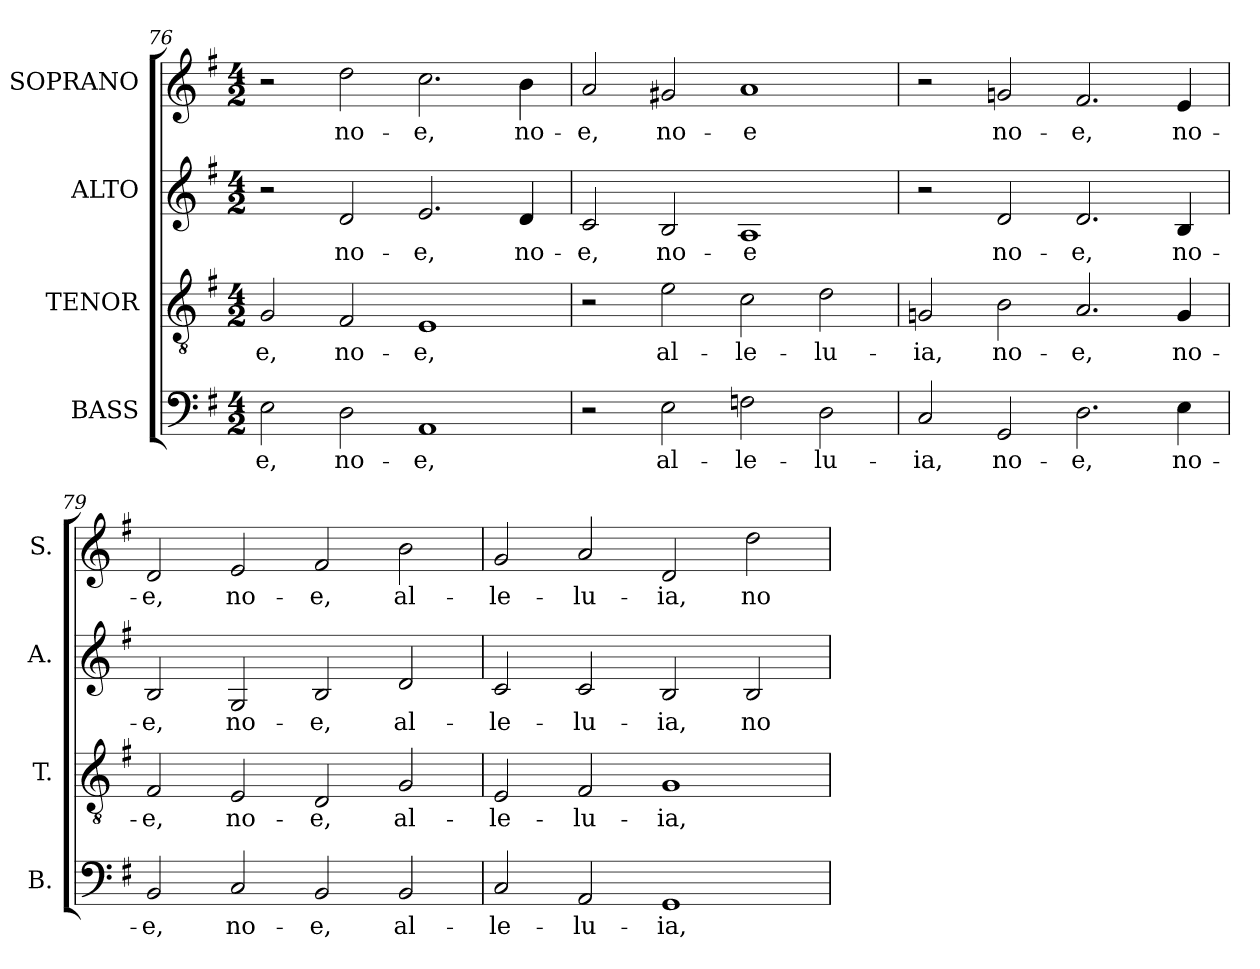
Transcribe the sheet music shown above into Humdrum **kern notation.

**kern	**text	**kern	**text	**kern	**text	**kern	**text
*part4	*part4	*part3	*part3	*part2	*part2	*part1	*part1
*staff4	*staff4	*staff3	*staff3	*staff2	*staff2	*staff1	*staff1
*I"BASS	*	*I"TENOR	*	*I"ALTO	*	*I"SOPRANO	*
*I'B.	*	*I'T.	*	*I'A.	*	*I'S.	*
*clefF4	*	*clefGv2	*	*clefG2	*	*clefG2	*
*	*	*ITrd7c12	*	*	*	*	*
*k[f#]	*	*k[f#]	*	*k[f#]	*	*k[f#]	*
*G:	*	*G:	*	*G:	*	*G:	*
*M4/2	*	*M4/2	*	*M4/2	*	*M4/2	*
=76	=76	=76	=76	=76	=76	=76	=76
!	!LO:LY:b:color=#000000	!	!	!	!	!	!
!	!	!	!LO:LY:b:color=#000000	!	!	!	!
2Ei\	-e,	2GGi/	-e,	2r	.	2r	.
!	!LO:LY:b:color=#000000	!	!	!	!	!	!
!	!	!	!LO:LY:b:color=#000000	!	!	!	!
!	!	!	!	!	!LO:LY:b:color=#000000	!	!
!	!	!	!	!	!	!	!LO:LY:b:color=#000000
2Di\	no-	2FF#i/	no-	2di/	no-	2ddi\	no-
!	!LO:LY:b:color=#000000	!	!	!	!	!	!
!	!	!	!LO:LY:b:color=#000000	!	!	!	!
!	!	!	!	!	!LO:LY:b:color=#000000	!	!
!	!	!	!	!	!	!	!LO:LY:b:color=#000000
1AAi	-e,	1EEi	-e,	2.ei/	-e,	2.cci\	-e,
!	!	!	!	!	!LO:LY:b:color=#000000	!	!
!	!	!	!	!	!	!	!LO:LY:b:color=#000000
.	.	.	.	4di/	no-	4bi\	no-
=77	=77	=77	=77	=77	=77	=77	=77
!	!	!	!	!	!LO:LY:b:color=#000000	!	!
!	!	!	!	!	!	!	!LO:LY:b:color=#000000
2r	.	2r	.	2ci/	-e,	2ai/	-e,
!	!LO:LY:b:color=#000000	!	!	!	!	!	!
!	!	!	!LO:LY:b:color=#000000	!	!	!	!
!	!	!	!	!	!LO:LY:b:color=#000000	!	!
!	!	!	!	!	!	!	!LO:LY:b:color=#000000
2Ei\	al-	2Ei\	al-	2Bi/	no-	2g#Xi/	no-
!	!LO:LY:b:color=#000000	!	!	!	!	!	!
!	!	!	!LO:LY:b:color=#000000	!	!	!	!
!	!	!	!	!	!LO:LY:b:color=#000000	!	!
!	!	!	!	!	!	!	!LO:LY:b:color=#000000
2Fni\	-le-	2Ci\	-le-	1Ai	-e	1ai	-e
!	!LO:LY:b:color=#000000	!	!	!	!	!	!
!	!	!	!LO:LY:b:color=#000000	!	!	!	!
2Di\	-lu-	2Di\	-lu-	.	.	.	.
=78	=78	=78	=78	=78	=78	=78	=78
!	!LO:LY:b:color=#000000	!	!	!	!	!	!
!	!	!	!LO:LY:b:color=#000000	!	!	!	!
2Ci/	-ia,	2GGni/	-ia,	2r	.	2r	.
!	!LO:LY:b:color=#000000	!	!	!	!	!	!
!	!	!	!LO:LY:b:color=#000000	!	!	!	!
!	!	!	!	!	!LO:LY:b:color=#000000	!	!
!	!	!	!	!	!	!	!LO:LY:b:color=#000000
2GGi/	no-	2BBi\	no-	2di/	no-	2gni/	no-
!	!LO:LY:b:color=#000000	!	!	!	!	!	!
!	!	!	!LO:LY:b:color=#000000	!	!	!	!
!	!	!	!	!	!LO:LY:b:color=#000000	!	!
!	!	!	!	!	!	!	!LO:LY:b:color=#000000
2.Di\	-e,	2.AAi/	-e,	2.di/	-e,	2.f#i/	-e,
!	!LO:LY:b:color=#000000	!	!	!	!	!	!
!	!	!	!LO:LY:b:color=#000000	!	!	!	!
!	!	!	!	!	!LO:LY:b:color=#000000	!	!
!	!	!	!	!	!	!	!LO:LY:b:color=#000000
4Ei\	no-	4GGi/	no-	4Bi/	no-	4ei/	no-
!!LO:LB:g=z
=79	=79	=79	=79	=79	=79	=79	=79
!	!LO:LY:b:color=#000000	!	!	!	!	!	!
!	!	!	!LO:LY:b:color=#000000	!	!	!	!
!	!	!	!	!	!LO:LY:b:color=#000000	!	!
!	!	!	!	!	!	!	!LO:LY:b:color=#000000
2BBi/	-e,	2FF#i/	-e,	2Bi/	-e,	2di/	-e,
!	!LO:LY:b:color=#000000	!	!	!	!	!	!
!	!	!	!LO:LY:b:color=#000000	!	!	!	!
!	!	!	!	!	!LO:LY:b:color=#000000	!	!
!	!	!	!	!	!	!	!LO:LY:b:color=#000000
2Ci/	no-	2EEi/	no-	2Gi/	no-	2ei/	no-
!	!LO:LY:b:color=#000000	!	!	!	!	!	!
!	!	!	!LO:LY:b:color=#000000	!	!	!	!
!	!	!	!	!	!LO:LY:b:color=#000000	!	!
!	!	!	!	!	!	!	!LO:LY:b:color=#000000
2BBi/	-e,	2DDi/	-e,	2Bi/	-e,	2f#i/	-e,
!	!LO:LY:b:color=#000000	!	!	!	!	!	!
!	!	!	!LO:LY:b:color=#000000	!	!	!	!
!	!	!	!	!	!LO:LY:b:color=#000000	!	!
!	!	!	!	!	!	!	!LO:LY:b:color=#000000
2BBi/	al-	2GGi/	al-	2di/	al-	2bi\	al-
=80	=80	=80	=80	=80	=80	=80	=80
!	!LO:LY:b:color=#000000	!	!	!	!	!	!
!	!	!	!LO:LY:b:color=#000000	!	!	!	!
!	!	!	!	!	!LO:LY:b:color=#000000	!	!
!	!	!	!	!	!	!	!LO:LY:b:color=#000000
2Ci/	-le-	2EEi/	-le-	2ci/	-le-	2gi/	-le-
!	!LO:LY:b:color=#000000	!	!	!	!	!	!
!	!	!	!LO:LY:b:color=#000000	!	!	!	!
!	!	!	!	!	!LO:LY:b:color=#000000	!	!
!	!	!	!	!	!	!	!LO:LY:b:color=#000000
2AAi/	-lu-	2FF#i/	-lu-	2ci/	-lu-	2ai/	-lu-
!	!LO:LY:b:color=#000000	!	!	!	!	!	!
!	!	!	!LO:LY:b:color=#000000	!	!	!	!
!	!	!	!	!	!LO:LY:b:color=#000000	!	!
!	!	!	!	!	!	!	!LO:LY:b:color=#000000
1GGi	-ia,	1GGi	-ia,	2Bi/	-ia,	2di/	-ia,
!	!	!	!	!	!LO:LY:b:color=#000000	!	!
!	!	!	!	!	!	!	!LO:LY:b:color=#000000
.	.	.	.	2Bi/	no-	2ddi\	no-
=	=	=	=	=	=	=	=
*-	*-	*-	*-	*-	*-	*-	*-
